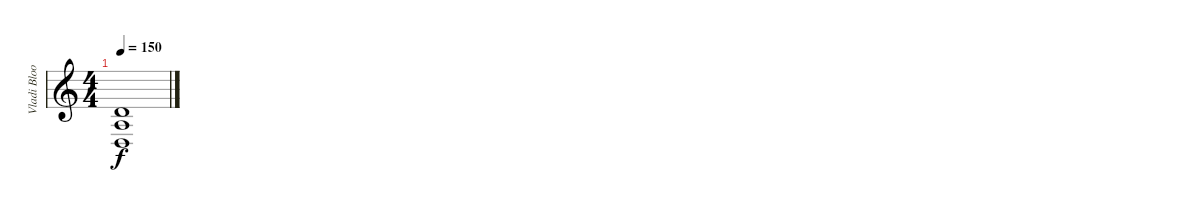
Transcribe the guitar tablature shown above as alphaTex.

\track ("Vladi Blooder" "Vladi Bloo") {instrument overdrivenguitar}
\staff {score}
\tuning (E4 B3 G3 D3 A2 D2) {hide}
\ts (4 4)
\tempo 150
\clef g2
\ks c
(0.4{t} 0.5{t} 0.6{t}).1{dy f}
